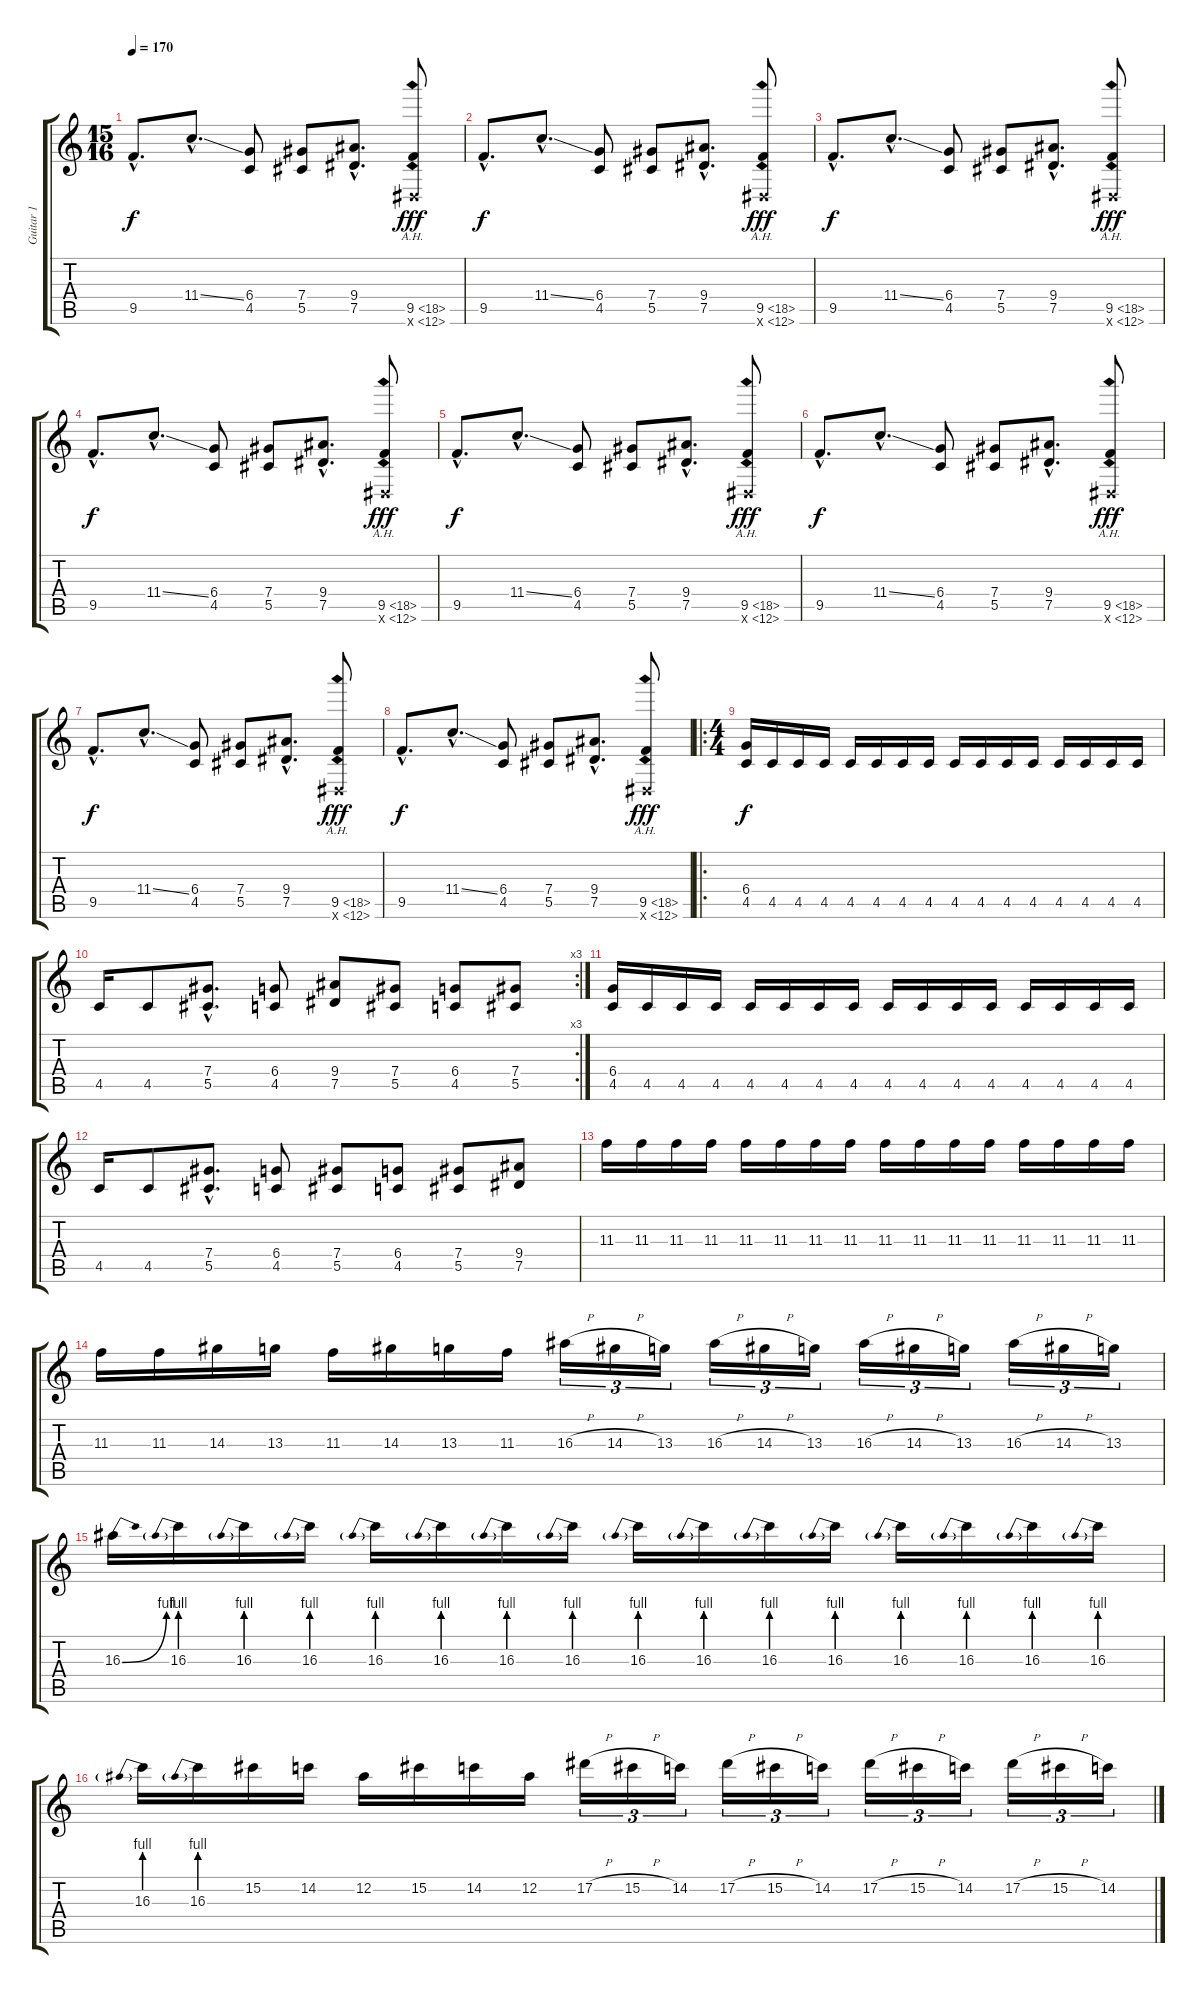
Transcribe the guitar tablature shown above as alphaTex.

\track ("Guitar 1" "Guitar 1") {instrument distortionguitar}
\staff {score tabs}
\tuning (Eb4 Bb3 Gb3 Db3 Ab2 Eb2) {hide}
\ts (15 16)
\tempo 170
\clef g2
\ks c
9.5{hac}.8{d dy f instrument distortionguitar} 11.4{ss hac}.8{d} (6.4 4.5).8 (7.4 5.5).8 (9.4{hac} 7.5{hac}).8{d} (9.5{ah 9} 0.6{ah 12 x}).8{dy fff} |
9.5{hac}.8{d dy f} 11.4{ss hac}.8{d} (6.4 4.5).8 (7.4 5.5).8 (9.4{hac} 7.5{hac}).8{d} (9.5{ah 9} 0.6{ah 12 x}).8{dy fff} |
9.5{hac}.8{d dy f} 11.4{ss hac}.8{d} (6.4 4.5).8 (7.4 5.5).8 (9.4{hac} 7.5{hac}).8{d} (9.5{ah 9} 0.6{ah 12 x}).8{dy fff} |
9.5{hac}.8{d dy f} 11.4{ss hac}.8{d} (6.4 4.5).8 (7.4 5.5).8 (9.4{hac} 7.5{hac}).8{d} (9.5{ah 9} 0.6{ah 12 x}).8{dy fff} |
9.5{hac}.8{d dy f} 11.4{ss hac}.8{d} (6.4 4.5).8 (7.4 5.5).8 (9.4{hac} 7.5{hac}).8{d} (9.5{ah 9} 0.6{ah 12 x}).8{dy fff} |
9.5{hac}.8{d dy f} 11.4{ss hac}.8{d} (6.4 4.5).8 (7.4 5.5).8 (9.4{hac} 7.5{hac}).8{d} (9.5{ah 9} 0.6{ah 12 x}).8{dy fff} |
9.5{hac}.8{d dy f} 11.4{ss hac}.8{d} (6.4 4.5).8 (7.4 5.5).8 (9.4{hac} 7.5{hac}).8{d} (9.5{ah 9} 0.6{ah 12 x}).8{dy fff} |
9.5{hac}.8{d dy f} 11.4{ss hac}.8{d} (6.4 4.5).8 (7.4 5.5).8 (9.4{hac} 7.5{hac}).8{d} (9.5{ah 9} 0.6{ah 12 x}).8{dy fff} |
\ro
\ts (4 4)
(6.4 4.5).16{dy f} 4.5.16 4.5.16 4.5.16 4.5.16 4.5.16 4.5.16 4.5.16 4.5.16 4.5.16 4.5.16 4.5.16 4.5.16 4.5.16 4.5.16 4.5.16 |
\rc 3
4.5.16 4.5.8 (7.4{hac} 5.5).8{d} (6.4 4.5).8 (9.4 7.5).8 (7.4 5.5).8 (6.4 4.5).8 (7.4 5.5).8 |
(6.4 4.5).16 4.5.16 4.5.16 4.5.16 4.5.16 4.5.16 4.5.16 4.5.16 4.5.16 4.5.16 4.5.16 4.5.16 4.5.16 4.5.16 4.5.16 4.5.16 |
4.5.16 4.5.8 (7.4{hac} 5.5{hac}).8{d} (6.4 4.5).8 (7.4 5.5).8 (6.4 4.5).8 (7.4 5.5).8 (9.4 7.5).8 |
11.3.16 11.3.16 11.3.16 11.3.16 11.3.16 11.3.16 11.3.16 11.3.16 11.3.16 11.3.16 11.3.16 11.3.16 11.3.16 11.3.16 11.3.16 11.3.16 |
11.3.16 11.3.16 14.3.16 13.3.16 11.3.16 14.3.16 13.3.16 11.3.16 16.3{h}.16{tu (3 2)} 14.3{h}.16{tu (3 2)} 13.3.16{tu (3 2)} 16.3{h}.16{tu (3 2)} 14.3{h}.16{tu (3 2)} 13.3.16{tu (3 2)} 16.3{h}.16{tu (3 2)} 14.3{h}.16{tu (3 2)} 13.3.16{tu (3 2)} 16.3{h}.16{tu (3 2)} 14.3{h}.16{tu (3 2)} 13.3.16{tu (3 2)} |
16.3{be (bend 0 0 60 4)}.16 16.3{be (prebend 0 4 60 4)}.16 16.3{be (prebend 0 4 60 4)}.16 16.3{be (prebend 0 4 60 4)}.16 16.3{be (prebend 0 4 60 4)}.16 16.3{be (prebend 0 4 60 4)}.16 16.3{be (prebend 0 4 60 4)}.16 16.3{be (prebend 0 4 60 4)}.16 16.3{be (prebend 0 4 60 4)}.16 16.3{be (prebend 0 4 60 4)}.16 16.3{be (prebend 0 4 60 4)}.16 16.3{be (prebend 0 4 60 4)}.16 16.3{be (prebend 0 4 60 4)}.16 16.3{be (prebend 0 4 60 4)}.16 16.3{be (prebend 0 4 60 4)}.16 16.3{be (prebend 0 4 60 4)}.16 |
16.3{be (prebend 0 4 60 4)}.16 16.3{be (prebend 0 4 60 4)}.16 15.2.16 14.2.16 12.2.16 15.2.16 14.2.16 12.2.16 17.2{h}.16{tu (3 2)} 15.2{h}.16{tu (3 2)} 14.2.16{tu (3 2)} 17.2{h}.16{tu (3 2)} 15.2{h}.16{tu (3 2)} 14.2.16{tu (3 2)} 17.2{h}.16{tu (3 2)} 15.2{h}.16{tu (3 2)} 14.2.16{tu (3 2)} 17.2{h}.16{tu (3 2)} 15.2{h}.16{tu (3 2)} 14.2.16{tu (3 2)}
